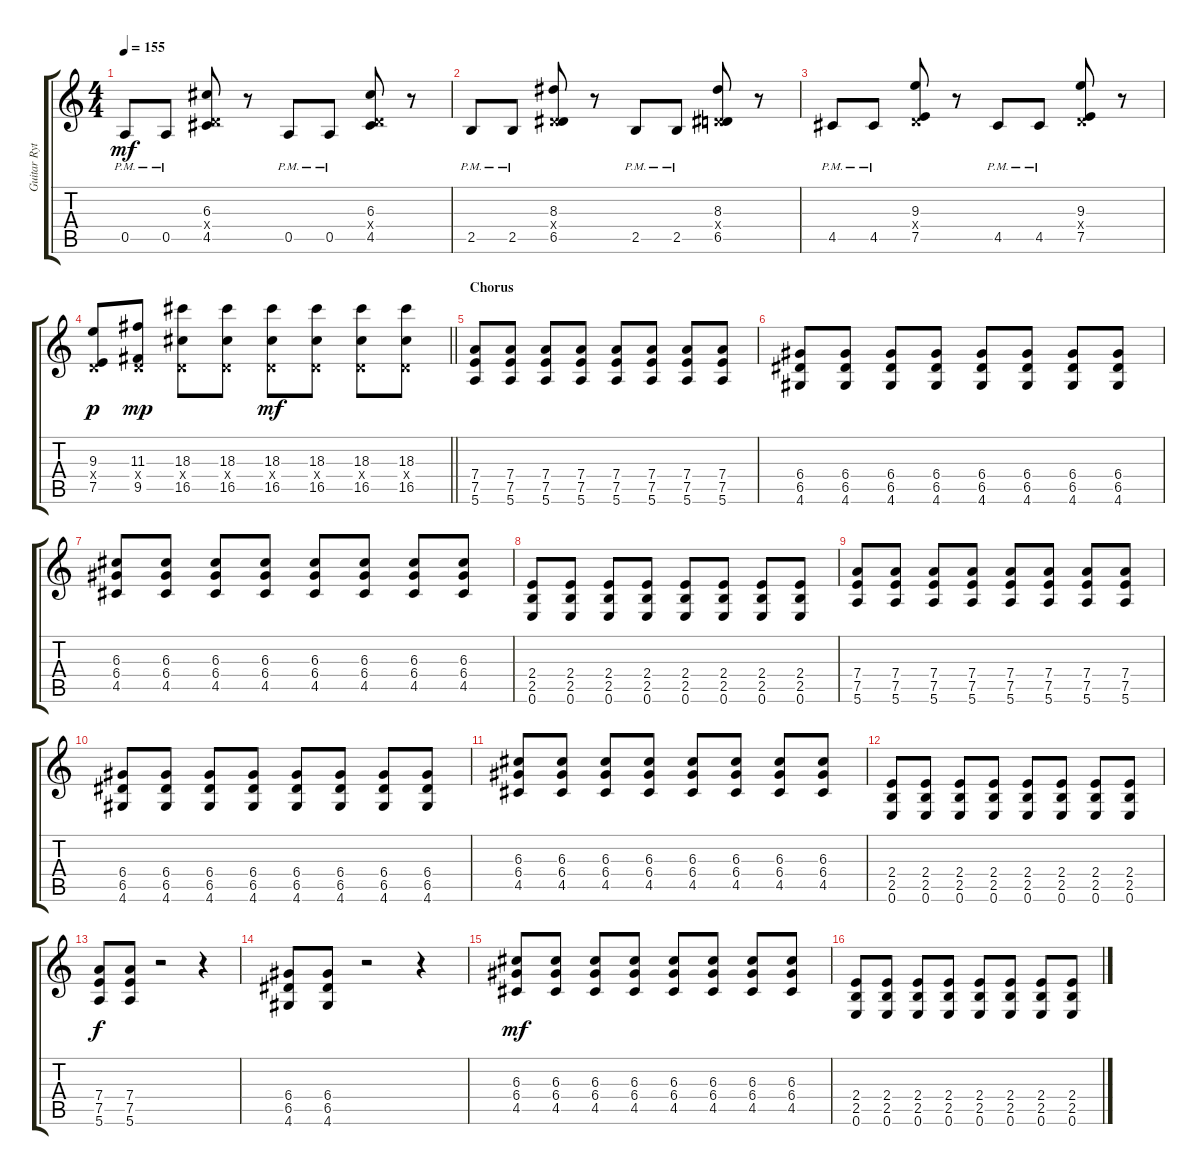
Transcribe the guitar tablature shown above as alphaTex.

\track ("Guitar Rythm" "Guitar Ryt") {instrument acousticguitarsteel}
\staff {score tabs}
\tuning (E4 B3 G3 D3 A2 E2) {hide}
\ts (4 4)
\tempo 155
\clef g2
\ks c
0.5{pm}.8{dy mf} 0.5{pm}.8 (6.3 0.4{x} 4.5).8 r.8 0.5{pm}.8 0.5{pm}.8 (6.3 0.4{x} 4.5).8 r.8 |
2.5{pm}.8 2.5{pm}.8 (8.3 0.4{x} 6.5).8 r.8 2.5{pm}.8 2.5{pm}.8 (8.3 0.4{x} 6.5).8 r.8 |
4.5{pm}.8 4.5{pm}.8 (9.3 0.4{x} 7.5).8 r.8 4.5{pm}.8 4.5{pm}.8 (9.3 0.4{x} 7.5).8 r.8 |
\barLineRight lightlight
(9.3 0.4{x} 7.5).8{dy p} (11.3 0.4{x} 9.5).8{dy mp} (18.3 0.4{x} 16.5).8 (18.3 0.4{x} 16.5).8 (18.3 0.4{x} 16.5).8{dy mf} (18.3 0.4{x} 16.5).8 (18.3 0.4{x} 16.5).8 (18.3 0.4{x} 16.5).8 |
\section ("" "Chorus")
(7.4 7.5 5.6).8 (7.4 7.5 5.6).8 (7.4 7.5 5.6).8 (7.4 7.5 5.6).8 (7.4 7.5 5.6).8 (7.4 7.5 5.6).8 (7.4 7.5 5.6).8 (7.4 7.5 5.6).8 |
(6.4 6.5 4.6).8 (6.4 6.5 4.6).8 (6.4 6.5 4.6).8 (6.4 6.5 4.6).8 (6.4 6.5 4.6).8 (6.4 6.5 4.6).8 (6.4 6.5 4.6).8 (6.4 6.5 4.6).8 |
(6.3 6.4 4.5).8 (6.3 6.4 4.5).8 (6.3 6.4 4.5).8 (6.3 6.4 4.5).8 (6.3 6.4 4.5).8 (6.3 6.4 4.5).8 (6.3 6.4 4.5).8 (6.3 6.4 4.5).8 |
(2.4 2.5 0.6).8 (2.4 2.5 0.6).8 (2.4 2.5 0.6).8 (2.4 2.5 0.6).8 (2.4 2.5 0.6).8 (2.4 2.5 0.6).8 (2.4 2.5 0.6).8 (2.4 2.5 0.6).8 |
(7.4 7.5 5.6).8 (7.4 7.5 5.6).8 (7.4 7.5 5.6).8 (7.4 7.5 5.6).8 (7.4 7.5 5.6).8 (7.4 7.5 5.6).8 (7.4 7.5 5.6).8 (7.4 7.5 5.6).8 |
(6.4 6.5 4.6).8 (6.4 6.5 4.6).8 (6.4 6.5 4.6).8 (6.4 6.5 4.6).8 (6.4 6.5 4.6).8 (6.4 6.5 4.6).8 (6.4 6.5 4.6).8 (6.4 6.5 4.6).8 |
(6.3 6.4 4.5).8 (6.3 6.4 4.5).8 (6.3 6.4 4.5).8 (6.3 6.4 4.5).8 (6.3 6.4 4.5).8 (6.3 6.4 4.5).8 (6.3 6.4 4.5).8 (6.3 6.4 4.5).8 |
(2.4 2.5 0.6).8 (2.4 2.5 0.6).8 (2.4 2.5 0.6).8 (2.4 2.5 0.6).8 (2.4 2.5 0.6).8 (2.4 2.5 0.6).8 (2.4 2.5 0.6).8 (2.4 2.5 0.6).8 |
(7.4 7.5 5.6).8{dy f} (7.4 7.5 5.6).8 r.2 r.4 |
(6.4 6.5 4.6).8 (6.4 6.5 4.6).8 r.2 r.4 |
(6.3 6.4 4.5).8{dy mf} (6.3 6.4 4.5).8 (6.3 6.4 4.5).8 (6.3 6.4 4.5).8 (6.3 6.4 4.5).8 (6.3 6.4 4.5).8 (6.3 6.4 4.5).8 (6.3 6.4 4.5).8 |
(2.4 2.5 0.6).8 (2.4 2.5 0.6).8 (2.4 2.5 0.6).8 (2.4 2.5 0.6).8 (2.4 2.5 0.6).8 (2.4 2.5 0.6).8 (2.4 2.5 0.6).8 (2.4 2.5 0.6).8
